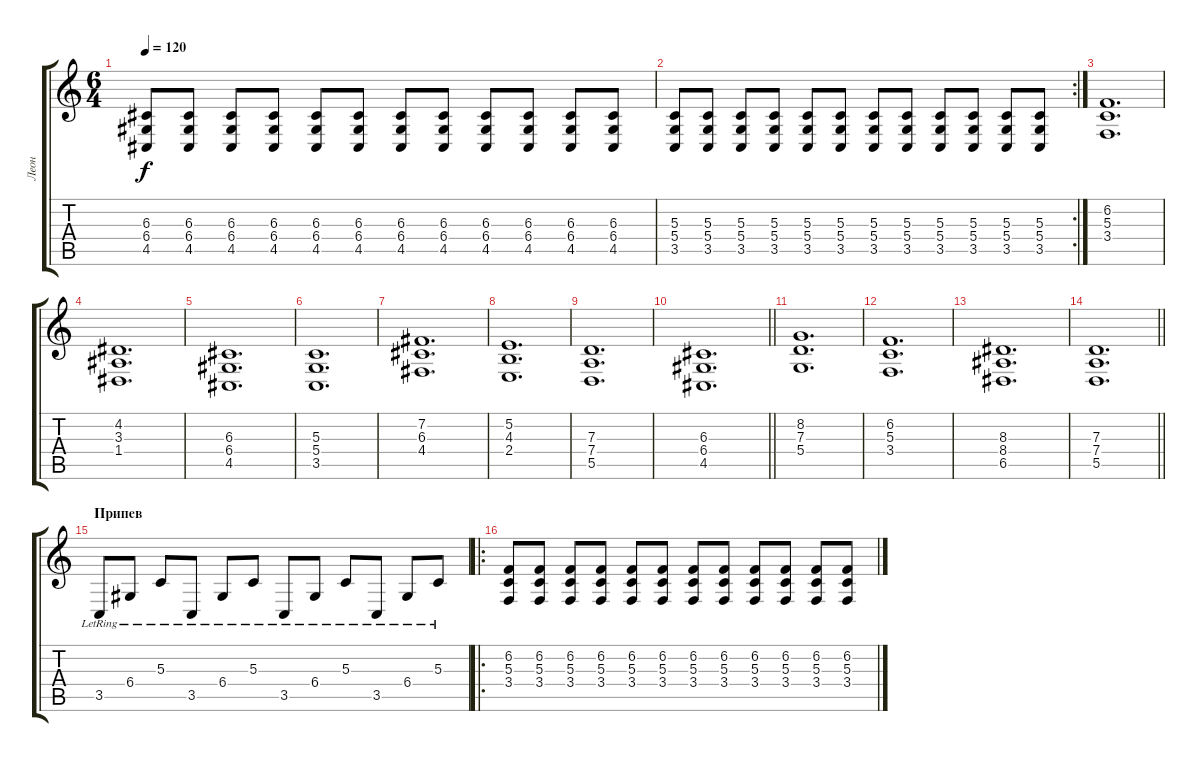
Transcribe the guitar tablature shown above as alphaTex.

\track ("Леон" "Леон") {instrument choiraahs}
\staff {score tabs}
\tuning (E4 B3 G3 D3 A2 E2) {hide}
\ts (6 4)
\tempo 120
\clef g2
\ks c
(6.3 6.4 4.5).8{dy f} (6.3 6.4 4.5).8 (6.3 6.4 4.5).8 (6.3 6.4 4.5).8 (6.3 6.4 4.5).8 (6.3 6.4 4.5).8 (6.3 6.4 4.5).8 (6.3 6.4 4.5).8 (6.3 6.4 4.5).8 (6.3 6.4 4.5).8 (6.3 6.4 4.5).8 (6.3 6.4 4.5).8 |
\rc 2
(5.3 5.4 3.5).8 (5.3 5.4 3.5).8 (5.3 5.4 3.5).8 (5.3 5.4 3.5).8 (5.3 5.4 3.5).8 (5.3 5.4 3.5).8 (5.3 5.4 3.5).8 (5.3 5.4 3.5).8 (5.3 5.4 3.5).8 (5.3 5.4 3.5).8 (5.3 5.4 3.5).8 (5.3 5.4 3.5).8 |
(6.2 5.3 3.4).1{d volume 12 instrument choiraahs} |
(4.2 3.3 1.4).1{d} |
(6.3 6.4 4.5).1{d} |
(5.3 5.4 3.5).1{d} |
(7.2 6.3 4.4).1{d} |
(5.2 4.3 2.4).1{d} |
(7.3 7.4 5.5).1{d} |
\barLineRight lightlight
(6.3 6.4 4.5).1{d} |
(8.2 7.3 5.4).1{d} |
(6.2 5.3 3.4).1{d} |
(8.3 8.4 6.5).1{d} |
\barLineRight lightlight
(7.3 7.4 5.5).1{d} |
\section ("" "Припев")
3.5{lr}.8{volume 16 instrument brightacousticpiano} 6.4{lr}.8 5.3{lr}.8 3.5{lr}.8 6.4{lr}.8 5.3{lr}.8 3.5{lr}.8 6.4{lr}.8 5.3{lr}.8 3.5{lr}.8 6.4{lr}.8 5.3{lr}.8 |
\ro
(6.2 5.3 3.4).8{volume 16 instrument stringensemble1} (6.2 5.3 3.4).8 (6.2 5.3 3.4).8 (6.2 5.3 3.4).8 (6.2 5.3 3.4).8 (6.2 5.3 3.4).8 (6.2 5.3 3.4).8 (6.2 5.3 3.4).8 (6.2 5.3 3.4).8 (6.2 5.3 3.4).8 (6.2 5.3 3.4).8 (6.2 5.3 3.4).8
